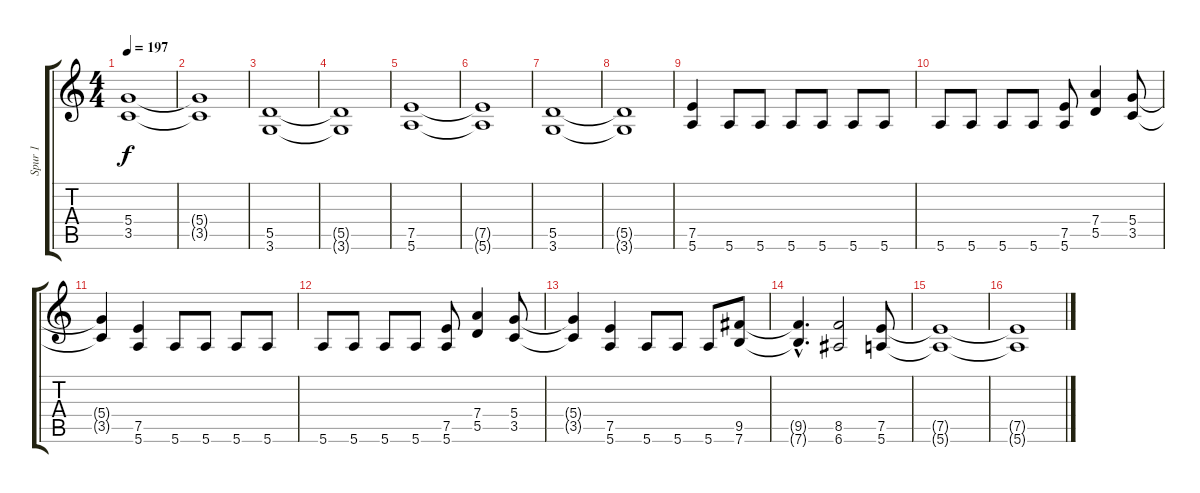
\track ("Spur 1" "Spur 1") {instrument distortionguitar}
\staff {score tabs}
\tuning (E4 B3 G3 D3 A2 E2) {hide}
\ts (4 4)
\tempo 197
\clef g2
\ks c
(5.4 3.5).1{dy f} |
(5.4{t} 3.5{t}).1 |
(5.5 3.6).1 |
(5.5{t} 3.6{t}).1 |
(7.5 5.6).1 |
(7.5{t} 5.6{t}).1 |
(5.5 3.6).1 |
(5.5{t} 3.6{t}).1 |
(7.5 5.6).4 5.6.8 5.6.8 5.6.8 5.6.8 5.6.8 5.6.8 |
5.6.8 5.6.8 5.6.8 5.6.8 (7.5 5.6).8 (7.4 5.5).4 (5.4 3.5).8 |
(5.4{t} 3.5{t}).4 (7.5 5.6).4 5.6.8 5.6.8 5.6.8 5.6.8 |
5.6.8 5.6.8 5.6.8 5.6.8 (7.5 5.6).8 (7.4 5.5).4 (5.4 3.5).8 |
(5.4{t} 3.5{t}).4 (7.5 5.6).4 5.6.8 5.6.8 5.6.8 (9.5 7.6).8 |
(9.5{hac t} 7.6{hac t}).4{d} (8.5 6.6).2 (7.5 5.6).8 |
(7.5{t} 5.6{t}).1 |
(7.5{t} 5.6{t}).1
